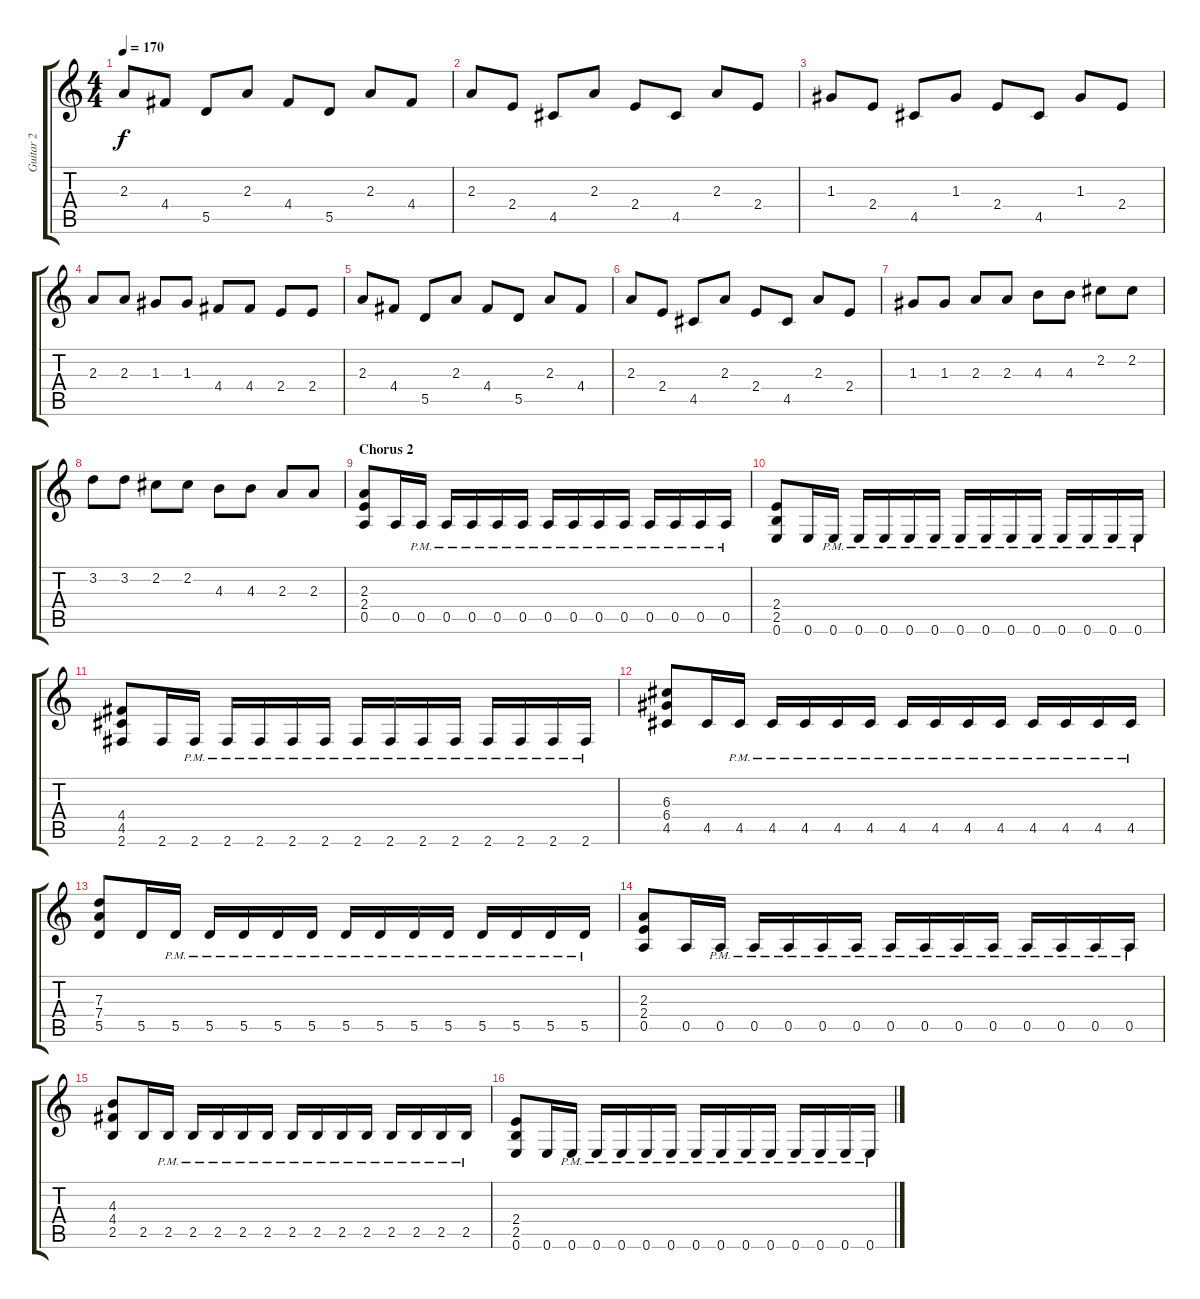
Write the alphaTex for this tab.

\track ("Guitar 2" "Guitar 2") {instrument distortionguitar}
\staff {score tabs}
\tuning (E4 B3 G3 D3 A2 E2) {hide}
\ts (4 4)
\tempo 170
\clef g2
\ks c
2.3.8{dy f} 4.4.8 5.5.8 2.3.8 4.4.8 5.5.8 2.3.8 4.4.8 |
2.3.8 2.4.8 4.5.8 2.3.8 2.4.8 4.5.8 2.3.8 2.4.8 |
1.3.8 2.4.8 4.5.8 1.3.8 2.4.8 4.5.8 1.3.8 2.4.8 |
2.3.8 2.3.8 1.3.8 1.3.8 4.4.8 4.4.8 2.4.8 2.4.8 |
2.3.8 4.4.8 5.5.8 2.3.8 4.4.8 5.5.8 2.3.8 4.4.8 |
2.3.8 2.4.8 4.5.8 2.3.8 2.4.8 4.5.8 2.3.8 2.4.8 |
1.3.8 1.3.8 2.3.8 2.3.8 4.3.8 4.3.8 2.2.8 2.2.8 |
3.2.8 3.2.8 2.2.8 2.2.8 4.3.8 4.3.8 2.3.8 2.3.8 |
\section ("" "Chorus 2")
(2.3 2.4 0.5).8 0.5.16 0.5{pm}.16 0.5{pm}.16 0.5{pm}.16 0.5{pm}.16 0.5{pm}.16 0.5{pm}.16 0.5{pm}.16 0.5{pm}.16 0.5{pm}.16 0.5{pm}.16 0.5{pm}.16 0.5{pm}.16 0.5{pm}.16 |
(2.4 2.5 0.6).8 0.6.16 0.6{pm}.16 0.6{pm}.16 0.6{pm}.16 0.6{pm}.16 0.6{pm}.16 0.6{pm}.16 0.6{pm}.16 0.6{pm}.16 0.6{pm}.16 0.6{pm}.16 0.6{pm}.16 0.6{pm}.16 0.6{pm}.16 |
(4.4 4.5 2.6).8 2.6.16 2.6{pm}.16 2.6{pm}.16 2.6{pm}.16 2.6{pm}.16 2.6{pm}.16 2.6{pm}.16 2.6{pm}.16 2.6{pm}.16 2.6{pm}.16 2.6{pm}.16 2.6{pm}.16 2.6{pm}.16 2.6{pm}.16 |
(6.3 6.4 4.5).8 4.5.16 4.5{pm}.16 4.5{pm}.16 4.5{pm}.16 4.5{pm}.16 4.5{pm}.16 4.5{pm}.16 4.5{pm}.16 4.5{pm}.16 4.5{pm}.16 4.5{pm}.16 4.5{pm}.16 4.5{pm}.16 4.5{pm}.16 |
(7.3 7.4 5.5).8 5.5.16 5.5{pm}.16 5.5{pm}.16 5.5{pm}.16 5.5{pm}.16 5.5{pm}.16 5.5{pm}.16 5.5{pm}.16 5.5{pm}.16 5.5{pm}.16 5.5{pm}.16 5.5{pm}.16 5.5{pm}.16 5.5{pm}.16 |
(2.3 2.4 0.5).8 0.5.16 0.5{pm}.16 0.5{pm}.16 0.5{pm}.16 0.5{pm}.16 0.5{pm}.16 0.5{pm}.16 0.5{pm}.16 0.5{pm}.16 0.5{pm}.16 0.5{pm}.16 0.5{pm}.16 0.5{pm}.16 0.5{pm}.16 |
(4.3 4.4 2.5).8 2.5.16 2.5{pm}.16 2.5{pm}.16 2.5{pm}.16 2.5{pm}.16 2.5{pm}.16 2.5{pm}.16 2.5{pm}.16 2.5{pm}.16 2.5{pm}.16 2.5{pm}.16 2.5{pm}.16 2.5{pm}.16 2.5{pm}.16 |
(2.4 2.5 0.6).8 0.6.16 0.6{pm}.16 0.6{pm}.16 0.6{pm}.16 0.6{pm}.16 0.6{pm}.16 0.6{pm}.16 0.6{pm}.16 0.6{pm}.16 0.6{pm}.16 0.6{pm}.16 0.6{pm}.16 0.6{pm}.16 0.6{pm}.16
